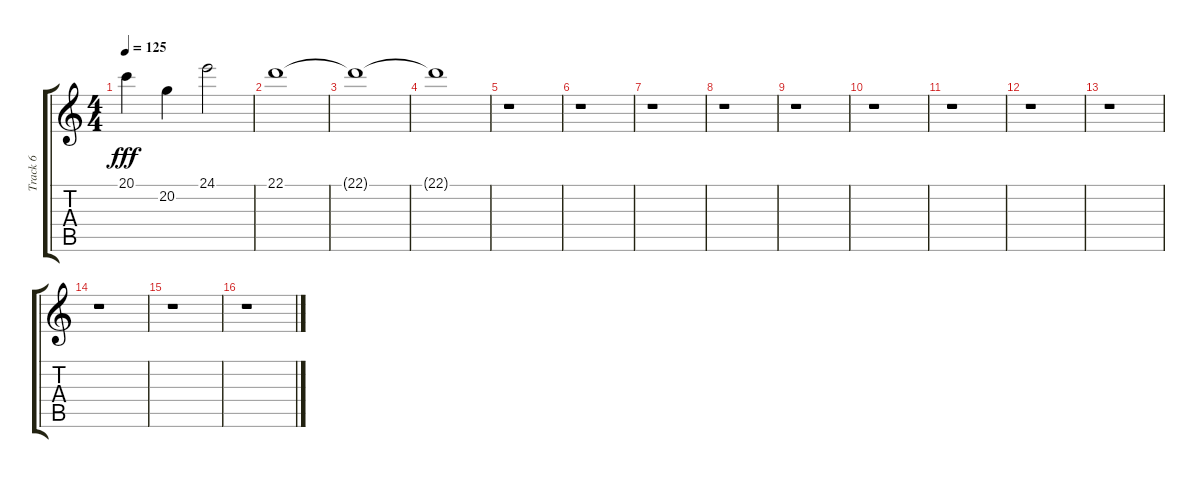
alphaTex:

\track ("Track 6" "Track 6") {instrument synthstrings2}
\staff {score tabs}
\tuning (E4 B3 G3 D3 A2 D2) {hide}
\ts (4 4)
\tempo 125
\clef g2
\ks c
20.1.4{dy fff} 20.2.4 24.1.2 |
22.1.1 |
22.1{t}.1 |
22.1{t}.1 |
r.1 |
r.1 |
r.1 |
r.1 |
r.1 |
r.1 |
r.1 |
r.1 |
r.1 |
r.1 |
r.1 |
r.1
